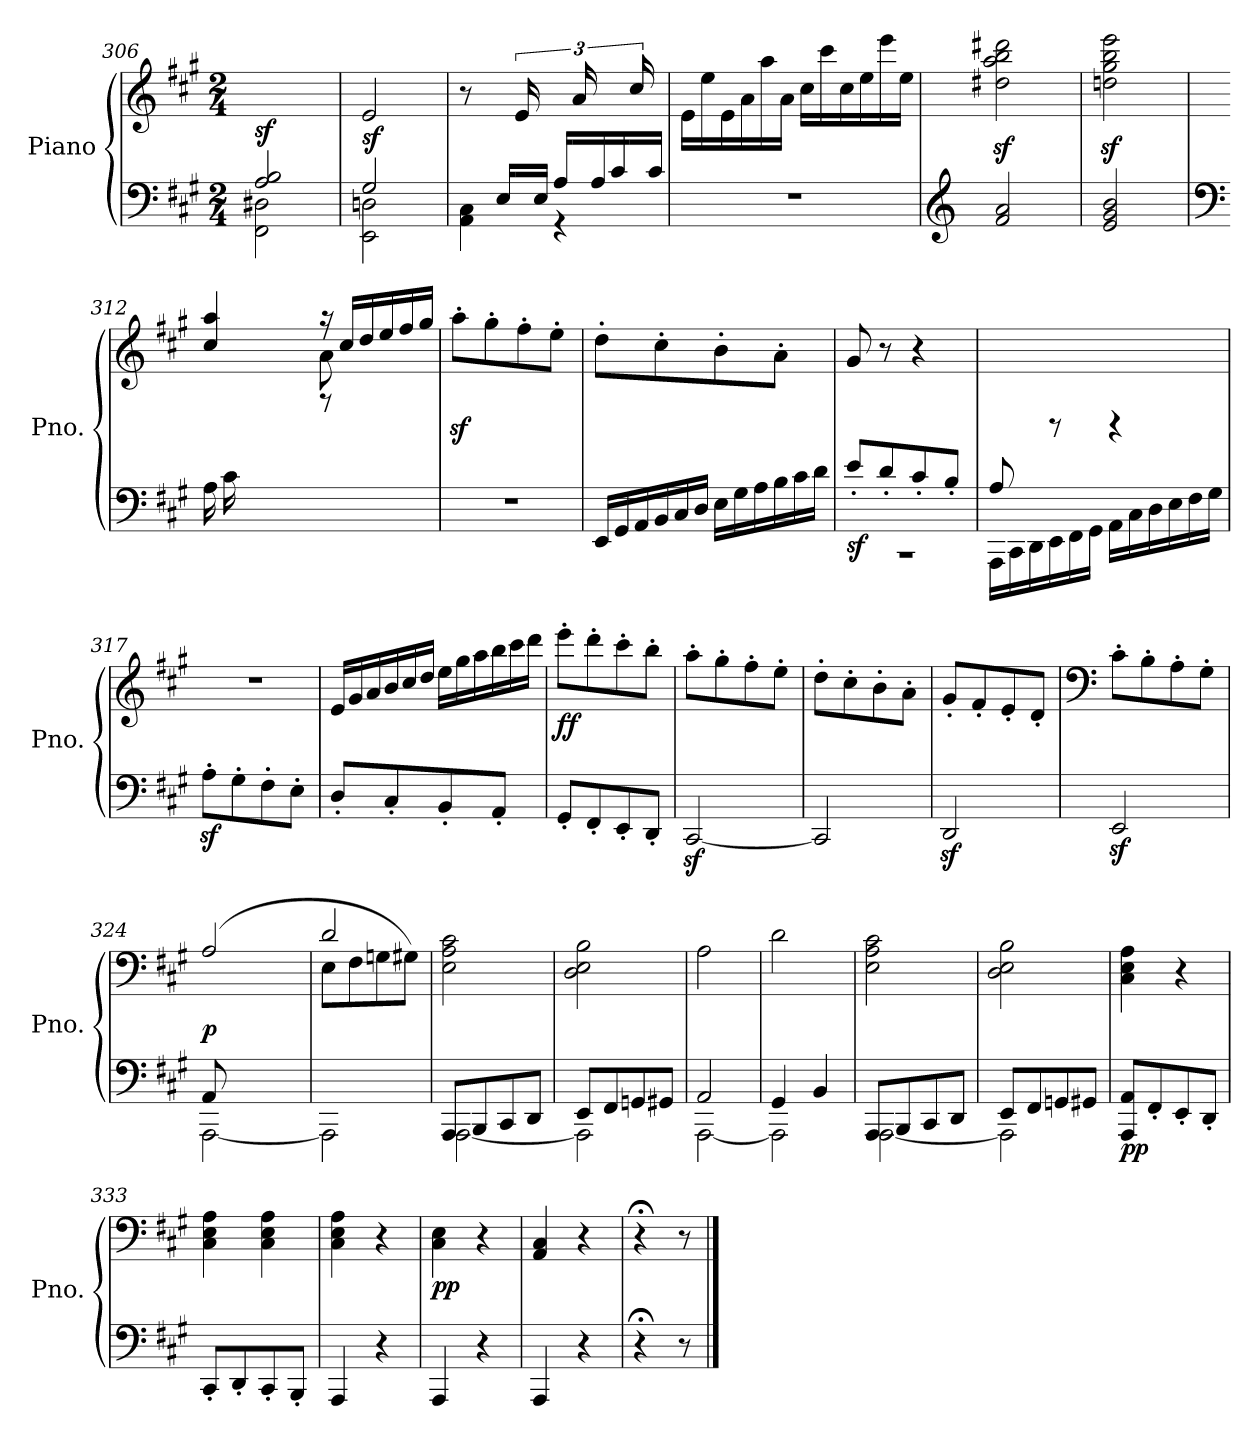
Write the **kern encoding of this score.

**kern	**kern	**dynam
*part1	*part1	*part1
*staff2	*staff1	*staff1/2
*I"Piano	*	*
*I'Pno.	*	*
*clefF4	*clefG2	*
*k[f#c#g#]	*k[f#c#g#]	*
*M2/4	*M2/4	*
=306	=306	=306
*^	*	*
!	!	!	!LO:DY:b
2A/ 2B/	2FF#\ 2D#X\	2ryy	sf
=307	=307	=307	=307
!	!	!	!LO:DY:a=2
2G#/	2EE\ 2Dn\	2e/	sf
=308	=308	=308	=308
8ryy	4AA\ 4C#\	8r	.
*Xtuplet	*	*	*
24E/LL	.	24ryy	.
*	*	*Xtuplet	*
24ryy	.	24e/	.
24E/JJ	.	12ryy	.
24A/LL	4rGG	.	.
24ryy	.	24a/	.
24A/	.	12ryy	.
24c#/	.	.	.
24ryy	.	24cc#/	.
24c#/JJ	.	24ryy	.
*v	*v	*	*
=309	=309	=309
2r	24e\LL	.
.	24ee\	.
.	24e\	.
.	24a\	.
.	24aa\	.
.	24a\JJ	.
.	24cc#\LL	.
.	24ccc#\	.
.	24cc#\	.
.	24ee\	.
.	24eee\	.
.	24ee\JJ	.
!!LO:LB:g=z
=310	=310	=310
*clefG2	*	*
2f#/ 2a/	2dd#X\z< 2aa\z< 2bb\z< 2ddd#X\z<	.
=311	=311	=311
2e/ 2g#/ 2b/	2ddn\z< 2gg#\z< 2bb\z< 2eee\z<	.
=312	=312	=312
*clefF4	*	*
*	*^	*
24A\LL	4cc#/ 4aa/	12ryy	.
24c#\	.	.	.
24%7ryy	.	24d\	.
.	.	24e\	.
.	.	24f#\	.
.	.	24g#\JJ	.
.	24raa	8a\	.
.	24cc#/LL	.	.
.	24dd/	.	.
8rccc	24ee/	8ryy	.
.	24ff#/	.	.
.	24gg#/JJ	.	.
*	*v	*v	*
=313	=313	=313
2r	8aaz<'\L	.
.	8gg#'\	.
.	8ff#'\	.
.	8ee'\J	.
=314	=314	=314
24EE/LL	8dd'\L	.
24GG#/	.	.
24AA/	.	.
24BB/	8cc#'\	.
24C#/	.	.
24D/JJ	.	.
24E\LL	8b'\	.
24G#\	.	.
24A\	.	.
24B\	8a'\J	.
24c#\	.	.
24d\JJ	.	.
!!LO:LB:g=z
=315	=315	=315
*^	*	*
!	!	!	!LO:DY:b=2
2rCC	8e'/L	8g#/	sf
.	8d'/	8r	.
.	8c#'/	4r	.
.	8B'/J	.	.
=316	=316	=316	=316
8A/	24AAA\LL	8ryy	.
.	24CC#\	.	.
.	24DD\	.	.
4.ryy	24EE\	8rBB	.
.	24FF#\	.	.
.	24GG#\JJ	.	.
.	24AA\LL	4rBB	.
.	24C#\	.	.
.	24D\	.	.
.	24E\	.	.
.	24F#\	.	.
.	24G#\JJ	.	.
*v	*v	*	*
=317	=317	=317
8Az>'\L	2r	.
8G#'\	.	.
8F#'\	.	.
8E'\J	.	.
=318	=318	=318
8D'/L	24e/LL	.
.	24g#/	.
.	24a/	.
8C#'/	24b/	.
.	24cc#/	.
.	24dd/JJ	.
8BB'/	24ee\LL	.
.	24gg#\	.
.	24aa\	.
8AA'/J	24bb\	.
.	24ccc#\	.
.	24ddd\JJ	.
!!LO:PB:g=z
=319	=319	=319
!	!	!LO:DY:b
8GG#'/L	8eee'\L	ff
8FF#'/	8ddd'\	.
8EE'/	8ccc#'\	.
8DD'/J	8bb'\J	.
=320	=320	=320
[2CC#z</	8aa'\L	.
.	8gg#'\	.
.	8ff#'\	.
.	8ee'\J	.
=321	=321	=321
2CC#/]	8dd'\L	.
.	8cc#'\	.
.	8b'\	.
.	8a'\J	.
=322	=322	=322
2DDz</	8g#'/L	.
.	8f#'/	.
.	8e'/	.
.	8d'/J	.
=323	=323	=323
*	*clefF4	*
2EEz</	8c#'\L	.
.	8B'\	.
.	8A'\	.
.	8G#'\J	.
=324	=324	=324
*^	*^	*
!	!	!	!	!LO:DY:b
(8AA/L	[2AAA\	(2A/	8ryy	p
4.ryy	.	.	8BB\	.
.	.	.	8C#\	.
.	.	.	8D\J	.
*v	*v	*	*	*
=325	=325	=325	=325
2AAA\]	2d/	8E\L	.
.	.	8F#\	.
.	.	8Gn\	.
.	.	8G#X\J)	.
*	*v	*v	*
!!LO:LB:g=z
=326	=326	=326
*^	*	*
8AAA/L	[2AAA\	2E\ 2A\ 2c#\	.
8BBB/	.	.	.
8CC#/	.	.	.
8DD/J	.	.	.
=327	=327	=327	=327
8EE/L	2AAA\]	2D\ 2E\ 2B\	.
8FF#/	.	.	.
8GGn/	.	.	.
8GG#X/J	.	.	.
=328	=328	=328	=328
2AA/	[2AAA\	2A\	.
=329	=329	=329	=329
4GG#/	2AAA\]	2d\	.
4BB/	.	.	.
=330	=330	=330	=330
8AAA/L	[2AAA\	2E\ 2A\ 2c#\	.
8BBB/	.	.	.
8CC#/	.	.	.
8DD/J	.	.	.
=331	=331	=331	=331
8EE/L	2AAA\]	2D\ 2E\ 2B\	.
8FF#/	.	.	.
8GGn/	.	.	.
8GG#X/J	.	.	.
*v	*v	*	*
=332	=332	=332
!	!	!LO:DY:b=2
8AAA/ 8AA/L	4C#\ 4E\ 4A\)	pp
8FF#'/	.	.
8EE'/	4r	.
8DD'/J	.	.
!!LO:LB:g=z
=333	=333	=333
8CC#'/L	4C#\ 4E\ 4A\	.
8DD'/	.	.
8CC#'/	4C#\ 4E\ 4A\	.
8BBB'/J	.	.
=334	=334	=334
4AAA/	4C#\ 4E\ 4A\	.
4r	4r	.
=335	=335	=335
!	!	!LO:DY:b
4AAA/	4C#\ 4E\	pp
4r	4r	.
=336	=336	=336
4AAA/	4AA/ 4C#/	.
4r	4r	.
=337	=337	=337
4r;<	4r;<	.
8r	8r	.
==	==	==
*-	*-	*-
